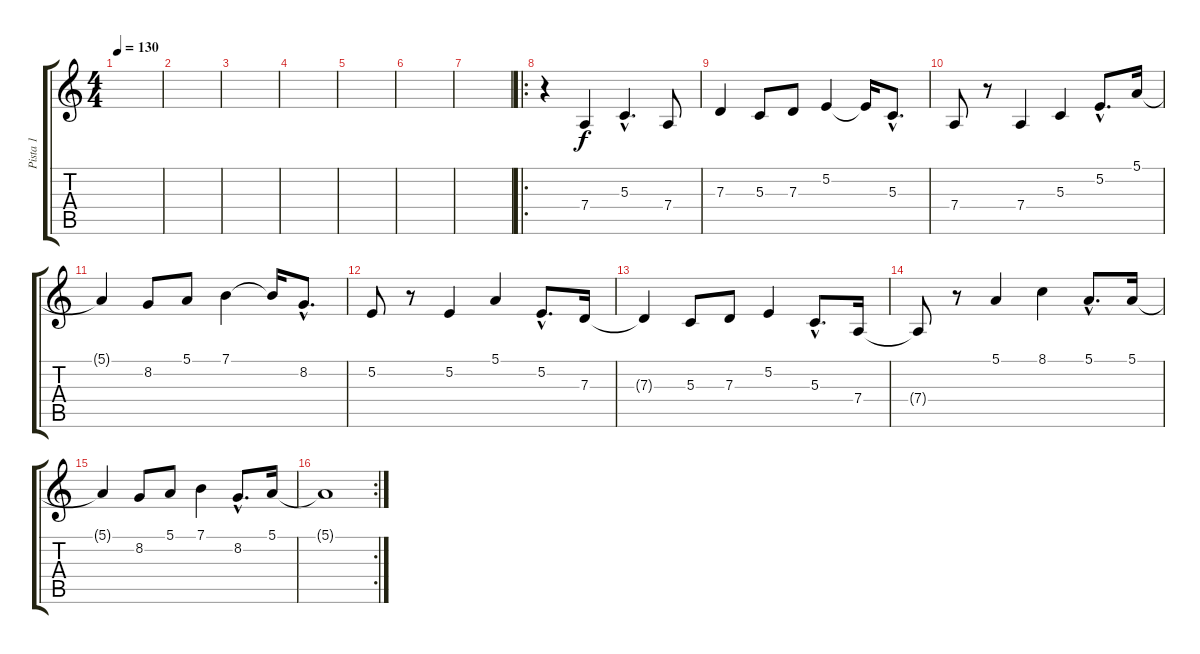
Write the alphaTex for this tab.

\track ("Pista 1" "Pista 1") {instrument trombone}
\staff {score tabs}
\tuning (E4 B3 G3 D3 A2 E2) {hide}
\ts (4 4)
\tempo 130
\clef g2
\ks c
|
|
|
|
|
|
|
\ro
r.4 7.4.4 5.3{hac}.4{d} 7.4.8 |
7.3.4 5.3.8 7.3.8 5.2.4 5.2{t}.16 5.3{hac}.8{d} |
7.4.8 r.8 7.4.4 5.3.4 5.2{hac}.8{d} 5.1.16 |
5.1{t}.4 8.2.8 5.1.8 7.1.4 7.1{t}.16 8.2{hac}.8{d} |
5.2.8 r.8 5.2.4 5.1.4 5.2{hac}.8{d} 7.3.16 |
7.3{t}.4 5.3.8 7.3.8 5.2.4 5.3{hac}.8{d} 7.4.16 |
7.4{t}.8 r.8 5.1.4 8.1.4 5.1{hac}.8{d} 5.1.16 |
5.1{t}.4 8.2.8 5.1.8 7.1.4 8.2{hac}.8{d} 5.1.16 |
\rc 2
5.1{t}.1
